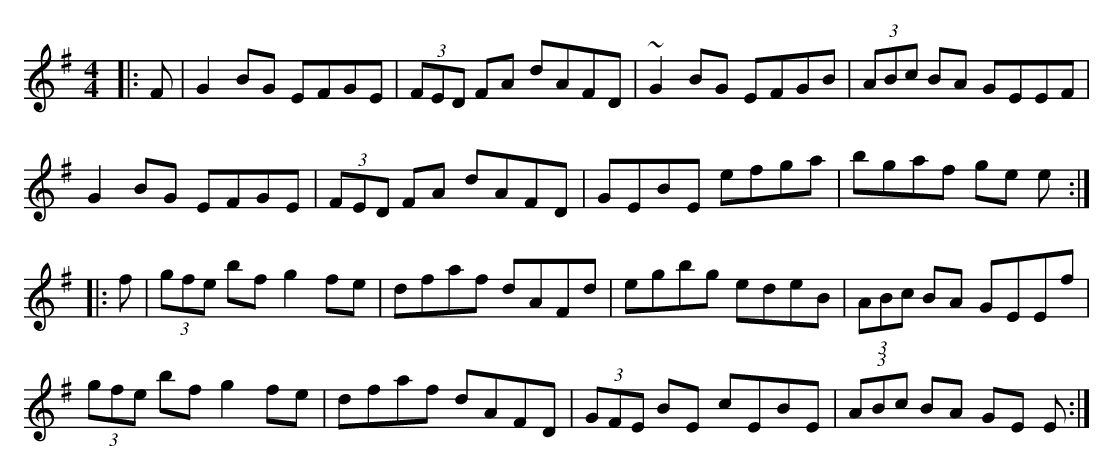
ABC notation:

X:1
M:4/4
K:Emin
|:F|G2 BG EFGE|(3FED FA dAFD|~G2 BG EFGB|(3ABc BA GEEF|
G2 BG EFGE|(3FED FA dAFD|GEBE efga|bgaf ge e:|
|:f|(3gfe bf g2 fe|dfaf dAFd|egbg edeB|(3ABc BA GEEf|
(3gfe bf g2 fe|dfaf dAFD|(3GFE BE cEBE|(3ABc BA GE E:|
